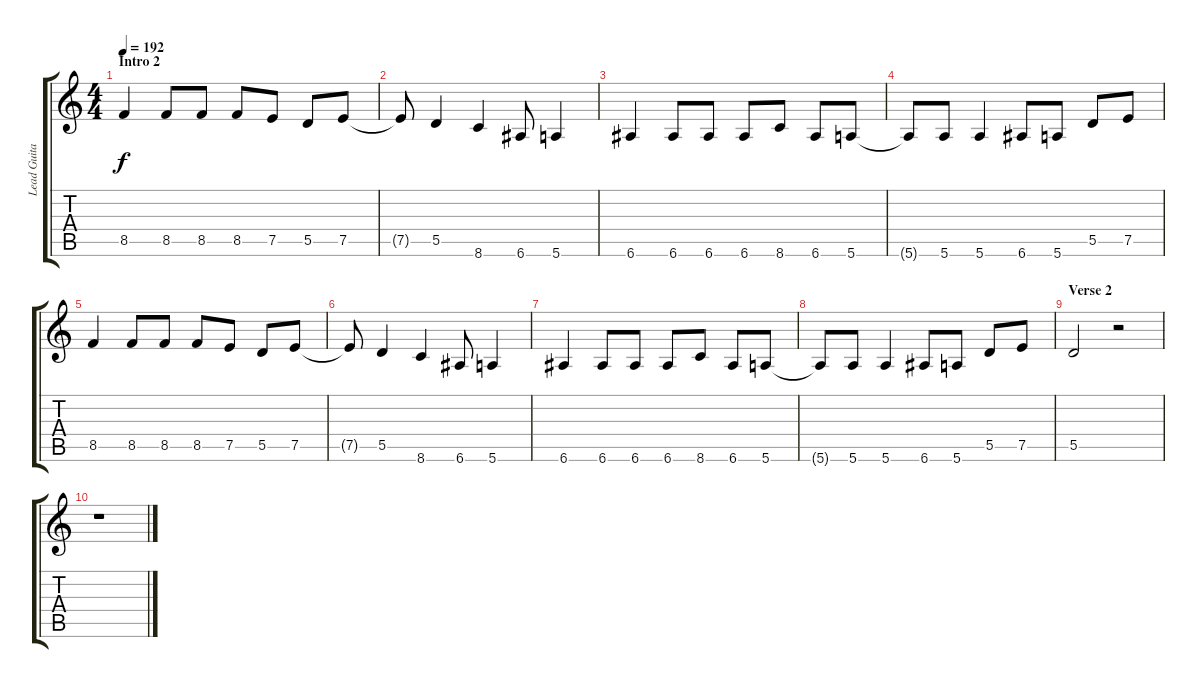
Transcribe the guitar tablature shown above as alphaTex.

\track ("Lead Guitar" "Lead Guita") {instrument distortionguitar}
\staff {score tabs}
\tuning (E4 B3 G3 D3 A2 E2) {hide}
\ts (4 4)
\section ("" "Intro 2")
\tempo 192
\clef g2
\ks c
8.5.4{dy f volume 16} 8.5.8 8.5.8 8.5.8 7.5.8 5.5.8 7.5.8 |
7.5{t}.8 5.5.4 8.6.4 6.6.8 5.6.4 |
6.6.4 6.6.8 6.6.8 6.6.8 8.6.8 6.6.8 5.6.8 |
5.6{t}.8 5.6.8 5.6.4 6.6.8 5.6.8 5.5.8 7.5.8 |
8.5.4 8.5.8 8.5.8 8.5.8 7.5.8 5.5.8 7.5.8 |
7.5{t}.8 5.5.4 8.6.4 6.6.8 5.6.4 |
6.6.4 6.6.8 6.6.8 6.6.8 8.6.8 6.6.8 5.6.8 |
5.6{t}.8 5.6.8 5.6.4 6.6.8 5.6.8 5.5.8 7.5.8 |
\section ("" "Verse 2")
5.5.2 r.2 |
r.1{volume 12}
